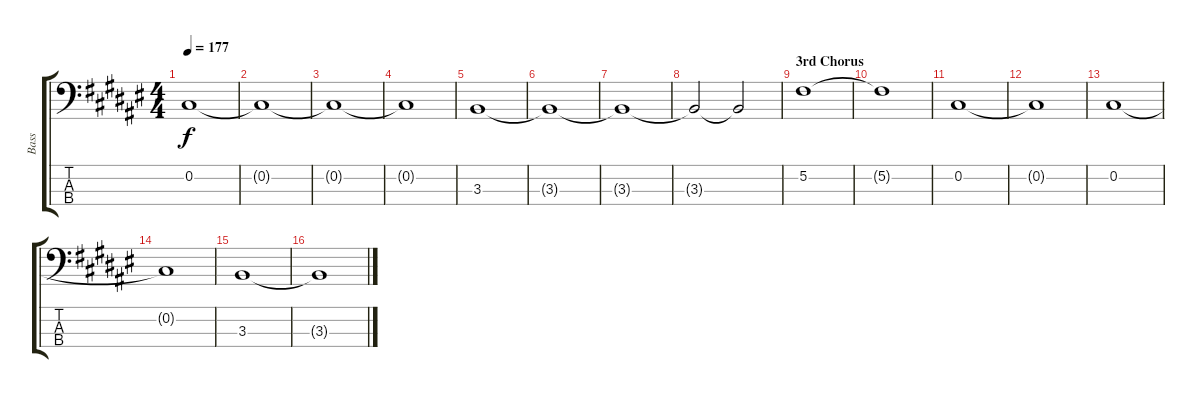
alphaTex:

\track ("Bass" "Bass") {instrument fretlessbass}
\staff {score tabs}
\tuning (Gb2 Db2 Ab1 Eb1) {hide}
\ts (4 4)
\tempo 177
\clef f4
\ks d#minor
0.2.1{dy f} |
0.2{t}.1 |
0.2{t}.1 |
0.2{t}.1 |
3.3.1 |
3.3{t}.1 |
3.3{t}.1 |
3.3{t}.2 3.3{t}.2 |
\section ("" "3rd Chorus")
5.2.1 |
5.2{t}.1 |
0.2.1 |
0.2{t}.1 |
0.2.1 |
0.2{t}.1 |
3.3.1 |
3.3{t}.1
